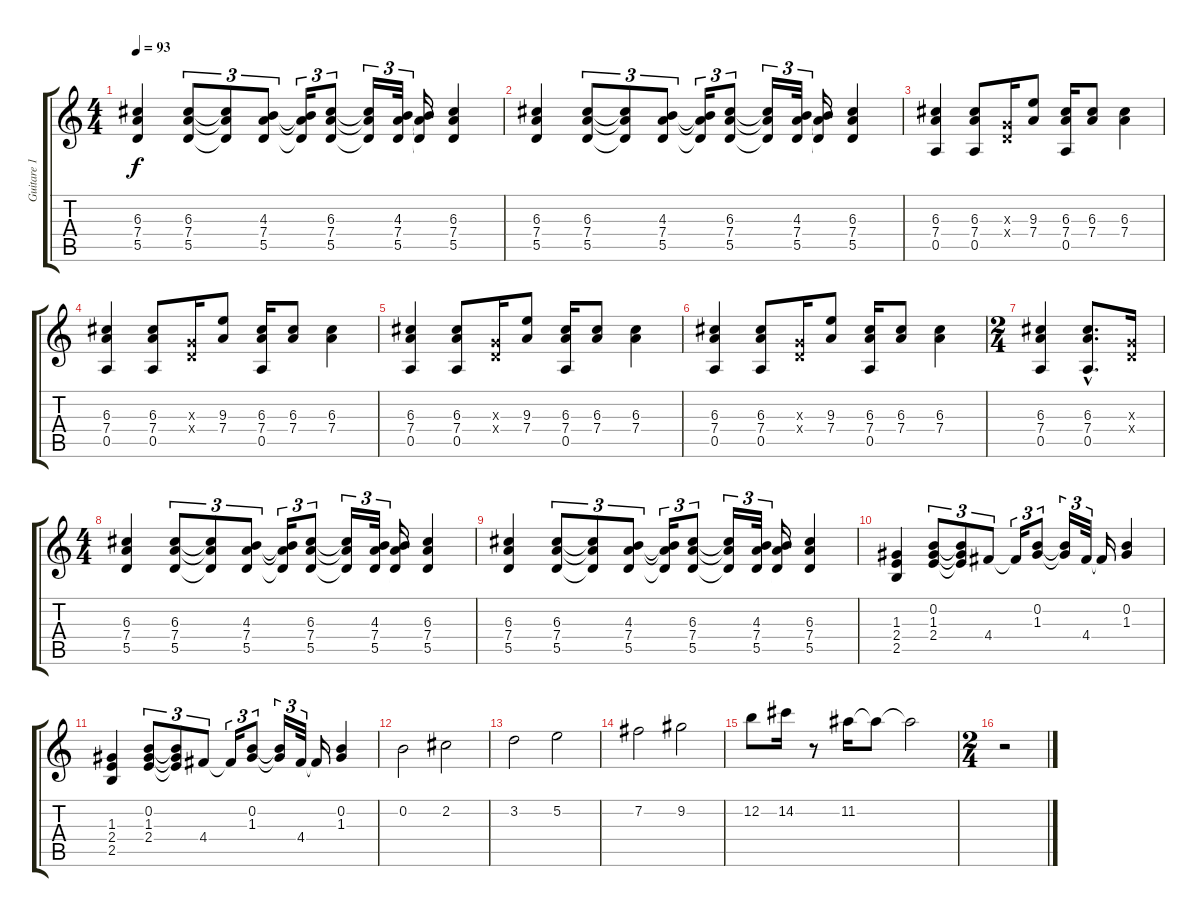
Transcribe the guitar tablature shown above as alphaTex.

\track ("Guitare 1" "Guitare 1") {instrument electricguitarjazz}
\staff {score tabs}
\tuning (E4 B3 G3 D3 A2 E2) {hide}
\ts (4 4)
\tempo 93
\clef g2
\ks c
(6.3 7.4 5.5).4{dy f} (6.3 7.4 5.5).8{tu (3 2)} (6.3{t} 7.4{t} 5.5{t}).8{tu (3 2)} (4.3 7.4 5.5).8{tu (3 2)} (4.3{t} 7.4{t} 5.5{t}).16{tu (3 2)} (6.3 7.4 5.5).8{tu (3 2)} (6.3{t} 7.4{t} 5.5{t}).16{tu (3 2)} (4.3 7.4 5.5).32{tu (3 2)} (4.3{t} 7.4{t} 5.5{t}).16 (6.3 7.4 5.5).4 |
(6.3 7.4 5.5).4 (6.3 7.4 5.5).8{tu (3 2)} (6.3{t} 7.4{t} 5.5{t}).8{tu (3 2)} (4.3 7.4 5.5).8{tu (3 2)} (4.3{t} 7.4{t} 5.5{t}).16{tu (3 2)} (6.3 7.4 5.5).8{tu (3 2)} (6.3{t} 7.4{t} 5.5{t}).16{tu (3 2)} (4.3 7.4 5.5).32{tu (3 2)} (4.3{t} 7.4{t} 5.5{t}).16 (6.3 7.4 5.5).4 |
(6.3 7.4 0.5).4 (6.3 7.4 0.5).8 (0.3{x} 0.4{x}).16 (9.3 7.4).8 (6.3 7.4 0.5).16 (6.3 7.4).8 (6.3 7.4).4 |
(6.3 7.4 0.5).4 (6.3 7.4 0.5).8 (0.3{x} 0.4{x}).16 (9.3 7.4).8 (6.3 7.4 0.5).16 (6.3 7.4).8 (6.3 7.4).4 |
(6.3 7.4 0.5).4 (6.3 7.4 0.5).8 (0.3{x} 0.4{x}).16 (9.3 7.4).8 (6.3 7.4 0.5).16 (6.3 7.4).8 (6.3 7.4).4 |
(6.3 7.4 0.5).4 (6.3 7.4 0.5).8 (0.3{x} 0.4{x}).16 (9.3 7.4).8 (6.3 7.4 0.5).16 (6.3 7.4).8 (6.3 7.4).4 |
\ts (2 4)
(6.3 7.4 0.5).4 (6.3{hac} 7.4{hac} 0.5{hac}).8{d} (0.3{x} 0.4{x}).16 |
\ts (4 4)
(6.3 7.4 5.5).4 (6.3 7.4 5.5).8{tu (3 2)} (6.3{t} 7.4{t} 5.5{t}).8{tu (3 2)} (4.3 7.4 5.5).8{tu (3 2)} (4.3{t} 7.4{t} 5.5{t}).16{tu (3 2)} (6.3 7.4 5.5).8{tu (3 2)} (6.3{t} 7.4{t} 5.5{t}).16{tu (3 2)} (4.3 7.4 5.5).32{tu (3 2)} (4.3{t} 7.4{t} 5.5{t}).16 (6.3 7.4 5.5).4 |
(6.3 7.4 5.5).4 (6.3 7.4 5.5).8{tu (3 2)} (6.3{t} 7.4{t} 5.5{t}).8{tu (3 2)} (4.3 7.4 5.5).8{tu (3 2)} (4.3{t} 7.4{t} 5.5{t}).16{tu (3 2)} (6.3 7.4 5.5).8{tu (3 2)} (6.3{t} 7.4{t} 5.5{t}).16{tu (3 2)} (4.3 7.4 5.5).32{tu (3 2)} (4.3{t} 7.4{t} 5.5{t}).16 (6.3 7.4 5.5).4 |
(1.3 2.4 2.5).4 (0.2 1.3 2.4).8{tu (3 2)} (0.2{t} 1.3{t} 2.4{t}).8{tu (3 2)} 4.4.8{tu (3 2)} 4.4{t}.16{tu (3 2)} (0.2 1.3).8{tu (3 2)} (0.2{t} 1.3{t}).16{tu (3 2)} 4.4.32{tu (3 2)} 4.4{t}.16 (0.2 1.3).4 |
(1.3 2.4 2.5).4 (0.2 1.3 2.4).8{tu (3 2)} (0.2{t} 1.3{t} 2.4{t}).8{tu (3 2)} 4.4.8{tu (3 2)} 4.4{t}.16{tu (3 2)} (0.2 1.3).8{tu (3 2)} (0.2{t} 1.3{t}).16{tu (3 2)} 4.4.32{tu (3 2)} 4.4{t}.16 (0.2 1.3).4 |
0.2.2{volume 15 instrument electricguitarclean} 2.2.2 |
3.2.2 5.2.2 |
7.2.2 9.2.2 |
12.2.8 14.2.16 r.8 11.2.16 11.2{t}.8 11.2{t}.2 |
\ts (2 4)
r.2
